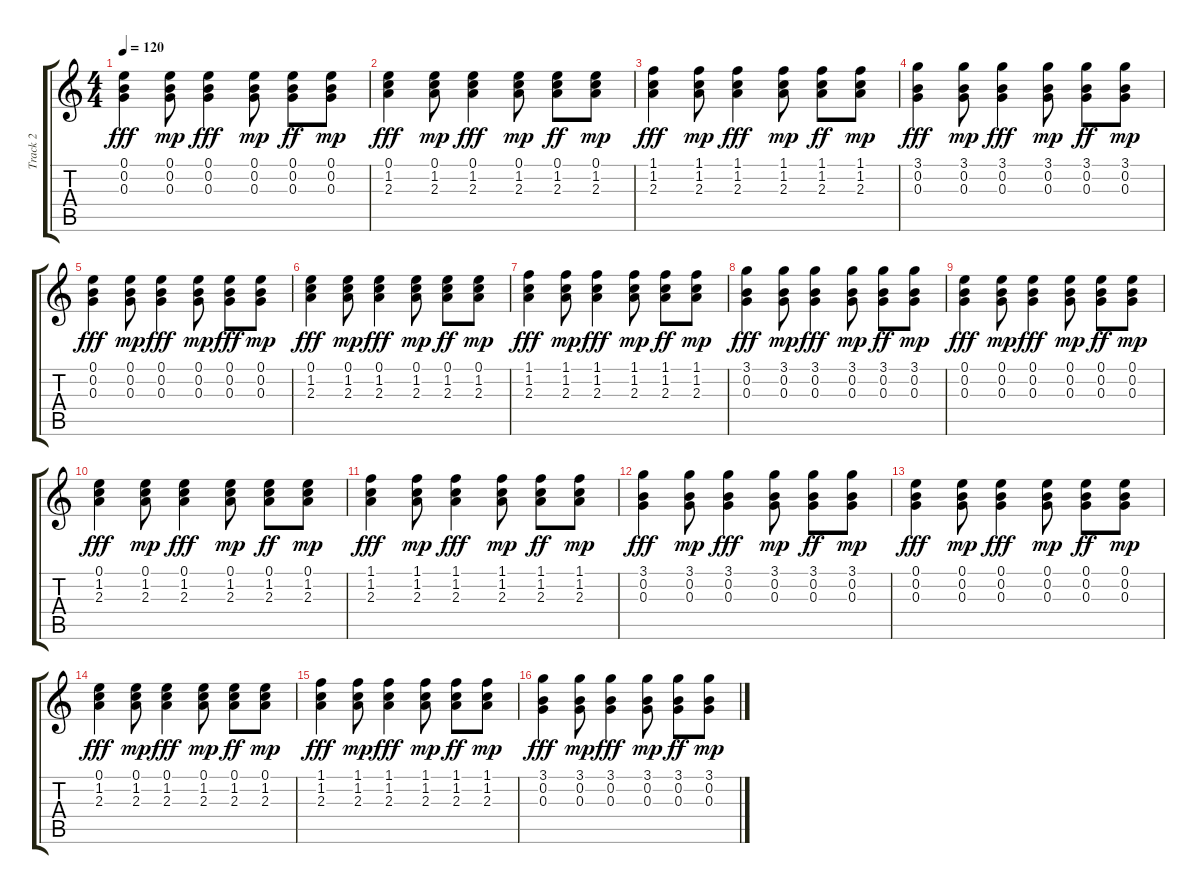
\track ("Track 2" "Track 2") {instrument acousticguitarsteel}
\staff {score tabs}
\tuning (E4 B3 G3 D3 A2 E2) {hide}
\ts (4 4)
\tempo 120
\clef g2
\ks c
(0.1 0.2 0.3).4{dy fff} (0.1 0.2 0.3).8{dy mp} (0.1 0.2 0.3).4{dy fff} (0.1 0.2 0.3).8{dy mp} (0.1 0.2 0.3).8{dy ff} (0.1 0.2 0.3).8{dy mp} |
(0.1 1.2 2.3).4{dy fff} (0.1 1.2 2.3).8{dy mp} (0.1 1.2 2.3).4{dy fff} (0.1 1.2 2.3).8{dy mp} (0.1 1.2 2.3).8{dy ff} (0.1 1.2 2.3).8{dy mp} |
(1.1 1.2 2.3).4{dy fff} (1.1 1.2 2.3).8{dy mp} (1.1 1.2 2.3).4{dy fff} (1.1 1.2 2.3).8{dy mp} (1.1 1.2 2.3).8{dy ff} (1.1 1.2 2.3).8{dy mp} |
(3.1 0.2 0.3).4{dy fff} (3.1 0.2 0.3).8{dy mp} (3.1 0.2 0.3).4{dy fff} (3.1 0.2 0.3).8{dy mp} (3.1 0.2 0.3).8{dy ff} (3.1 0.2 0.3).8{dy mp} |
(0.1 0.2 0.3).4{dy fff} (0.1 0.2 0.3).8{dy mp} (0.1 0.2 0.3).4{dy fff} (0.1 0.2 0.3).8{dy mp} (0.1 0.2 0.3).8{dy fff} (0.1 0.2 0.3).8{dy mp} |
(0.1 1.2 2.3).4{dy fff} (0.1 1.2 2.3).8{dy mp} (0.1 1.2 2.3).4{dy fff} (0.1 1.2 2.3).8{dy mp} (0.1 1.2 2.3).8{dy ff} (0.1 1.2 2.3).8{dy mp} |
(1.1 1.2 2.3).4{dy fff} (1.1 1.2 2.3).8{dy mp} (1.1 1.2 2.3).4{dy fff} (1.1 1.2 2.3).8{dy mp} (1.1 1.2 2.3).8{dy ff} (1.1 1.2 2.3).8{dy mp} |
(3.1 0.2 0.3).4{dy fff} (3.1 0.2 0.3).8{dy mp} (3.1 0.2 0.3).4{dy fff} (3.1 0.2 0.3).8{dy mp} (3.1 0.2 0.3).8{dy ff} (3.1 0.2 0.3).8{dy mp} |
(0.1 0.2 0.3).4{dy fff} (0.1 0.2 0.3).8{dy mp} (0.1 0.2 0.3).4{dy fff} (0.1 0.2 0.3).8{dy mp} (0.1 0.2 0.3).8{dy ff} (0.1 0.2 0.3).8{dy mp} |
(0.1 1.2 2.3).4{dy fff} (0.1 1.2 2.3).8{dy mp} (0.1 1.2 2.3).4{dy fff} (0.1 1.2 2.3).8{dy mp} (0.1 1.2 2.3).8{dy ff} (0.1 1.2 2.3).8{dy mp} |
(1.1 1.2 2.3).4{dy fff} (1.1 1.2 2.3).8{dy mp} (1.1 1.2 2.3).4{dy fff} (1.1 1.2 2.3).8{dy mp} (1.1 1.2 2.3).8{dy ff} (1.1 1.2 2.3).8{dy mp} |
(3.1 0.2 0.3).4{dy fff} (3.1 0.2 0.3).8{dy mp} (3.1 0.2 0.3).4{dy fff} (3.1 0.2 0.3).8{dy mp} (3.1 0.2 0.3).8{dy ff} (3.1 0.2 0.3).8{dy mp} |
(0.1 0.2 0.3).4{dy fff} (0.1 0.2 0.3).8{dy mp} (0.1 0.2 0.3).4{dy fff} (0.1 0.2 0.3).8{dy mp} (0.1 0.2 0.3).8{dy ff} (0.1 0.2 0.3).8{dy mp} |
(0.1 1.2 2.3).4{dy fff} (0.1 1.2 2.3).8{dy mp} (0.1 1.2 2.3).4{dy fff} (0.1 1.2 2.3).8{dy mp} (0.1 1.2 2.3).8{dy ff} (0.1 1.2 2.3).8{dy mp} |
(1.1 1.2 2.3).4{dy fff} (1.1 1.2 2.3).8{dy mp} (1.1 1.2 2.3).4{dy fff} (1.1 1.2 2.3).8{dy mp} (1.1 1.2 2.3).8{dy ff} (1.1 1.2 2.3).8{dy mp} |
(3.1 0.2 0.3).4{dy fff} (3.1 0.2 0.3).8{dy mp} (3.1 0.2 0.3).4{dy fff} (3.1 0.2 0.3).8{dy mp} (3.1 0.2 0.3).8{dy ff} (3.1 0.2 0.3).8{dy mp}
